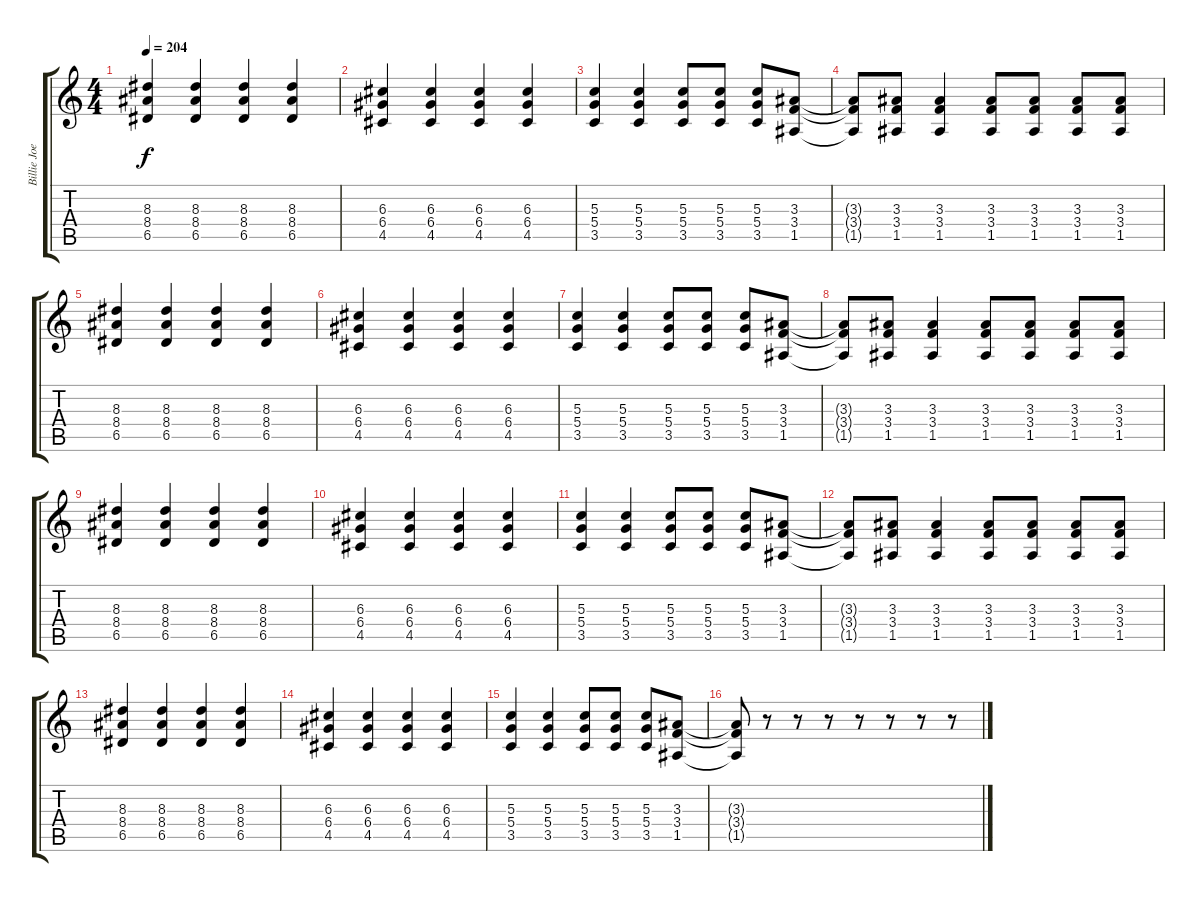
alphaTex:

\track ("Billie Joe - Studio Guitar" "Billie Joe") {instrument overdrivenguitar}
\staff {score tabs}
\tuning (E4 B3 G3 D3 A2 E2) {hide}
\ts (4 4)
\tempo 204
\clef g2
\ks c
(8.3 8.4 6.5).4{dy f} (8.3 8.4 6.5).4 (8.3 8.4 6.5).4 (8.3 8.4 6.5).4 |
(6.3 6.4 4.5).4 (6.3 6.4 4.5).4 (6.3 6.4 4.5).4 (6.3 6.4 4.5).4 |
(5.3 5.4 3.5).4 (5.3 5.4 3.5).4 (5.3 5.4 3.5).8 (5.3 5.4 3.5).8 (5.3 5.4 3.5).8 (3.3 3.4 1.5).8 |
(3.3{t} 3.4{t} 1.5{t}).8 (3.3 3.4 1.5).8 (3.3 3.4 1.5).4 (3.3 3.4 1.5).8 (3.3 3.4 1.5).8 (3.3 3.4 1.5).8 (3.3 3.4 1.5).8 |
(8.3 8.4 6.5).4 (8.3 8.4 6.5).4 (8.3 8.4 6.5).4 (8.3 8.4 6.5).4 |
(6.3 6.4 4.5).4 (6.3 6.4 4.5).4 (6.3 6.4 4.5).4 (6.3 6.4 4.5).4 |
(5.3 5.4 3.5).4 (5.3 5.4 3.5).4 (5.3 5.4 3.5).8 (5.3 5.4 3.5).8 (5.3 5.4 3.5).8 (3.3 3.4 1.5).8 |
(3.3{t} 3.4{t} 1.5{t}).8 (3.3 3.4 1.5).8 (3.3 3.4 1.5).4 (3.3 3.4 1.5).8 (3.3 3.4 1.5).8 (3.3 3.4 1.5).8 (3.3 3.4 1.5).8 |
(8.3 8.4 6.5).4 (8.3 8.4 6.5).4 (8.3 8.4 6.5).4 (8.3 8.4 6.5).4 |
(6.3 6.4 4.5).4 (6.3 6.4 4.5).4 (6.3 6.4 4.5).4 (6.3 6.4 4.5).4 |
(5.3 5.4 3.5).4 (5.3 5.4 3.5).4 (5.3 5.4 3.5).8 (5.3 5.4 3.5).8 (5.3 5.4 3.5).8 (3.3 3.4 1.5).8 |
(3.3{t} 3.4{t} 1.5{t}).8 (3.3 3.4 1.5).8 (3.3 3.4 1.5).4 (3.3 3.4 1.5).8 (3.3 3.4 1.5).8 (3.3 3.4 1.5).8 (3.3 3.4 1.5).8 |
(8.3 8.4 6.5).4 (8.3 8.4 6.5).4 (8.3 8.4 6.5).4 (8.3 8.4 6.5).4 |
(6.3 6.4 4.5).4 (6.3 6.4 4.5).4 (6.3 6.4 4.5).4 (6.3 6.4 4.5).4 |
(5.3 5.4 3.5).4 (5.3 5.4 3.5).4 (5.3 5.4 3.5).8 (5.3 5.4 3.5).8 (5.3 5.4 3.5).8 (3.3 3.4 1.5).8 |
(3.3{t} 3.4{t} 1.5{t}).8 r.8 r.8 r.8 r.8 r.8 r.8 r.8
